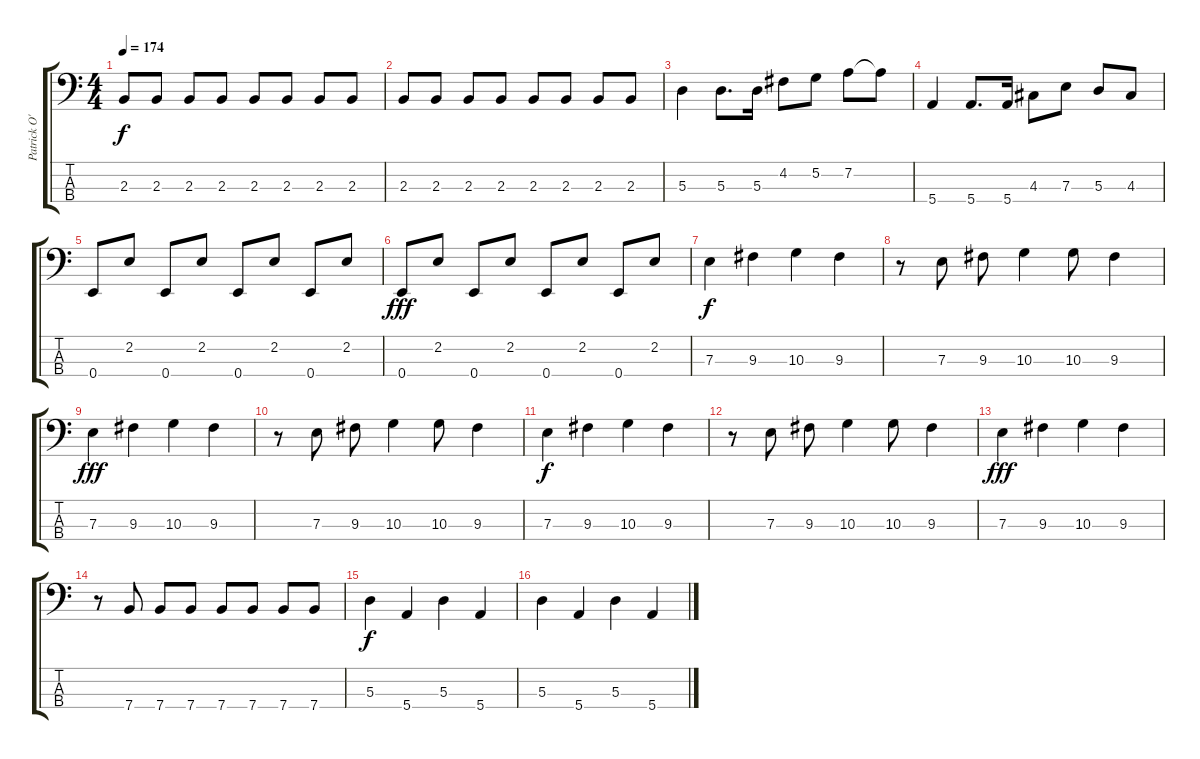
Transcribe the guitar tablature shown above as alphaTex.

\track ("Patrick O'Hearn" "Patrick O'") {instrument electricbassfinger bank 255}
\staff {score tabs}
\tuning (G2 D2 A1 E1) {hide}
\ts (4 4)
\tempo 174
\clef f4
\ks c
2.3.8{dy f} 2.3.8 2.3.8 2.3.8 2.3.8 2.3.8 2.3.8 2.3.8 |
2.3.8 2.3.8 2.3.8 2.3.8 2.3.8 2.3.8 2.3.8 2.3.8 |
5.3.4 5.3.8{d} 5.3.16 4.2.8 5.2.8 7.2.8 7.2{t}.8 |
5.4.4 5.4.8{d} 5.4.16 4.3.8 7.3.8 5.3.8 4.3.8 |
0.4.8 2.2.8 0.4.8 2.2.8 0.4.8 2.2.8 0.4.8 2.2.8 |
0.4.8{dy fff} 2.2.8 0.4.8 2.2.8 0.4.8 2.2.8 0.4.8 2.2.8 |
7.3.4{dy f} 9.3.4 10.3.4 9.3.4 |
r.8 7.3.8 9.3.8 10.3.4 10.3.8 9.3.4 |
7.3.4{dy fff} 9.3.4 10.3.4 9.3.4 |
r.8 7.3.8 9.3.8 10.3.4 10.3.8 9.3.4 |
7.3.4{dy f} 9.3.4 10.3.4 9.3.4 |
r.8 7.3.8 9.3.8 10.3.4 10.3.8 9.3.4 |
7.3.4{dy fff} 9.3.4 10.3.4 9.3.4 |
r.8 7.4.8 7.4.8 7.4.8 7.4.8 7.4.8 7.4.8 7.4.8 |
5.3.4{dy f} 5.4.4 5.3.4 5.4.4 |
5.3.4 5.4.4 5.3.4 5.4.4
